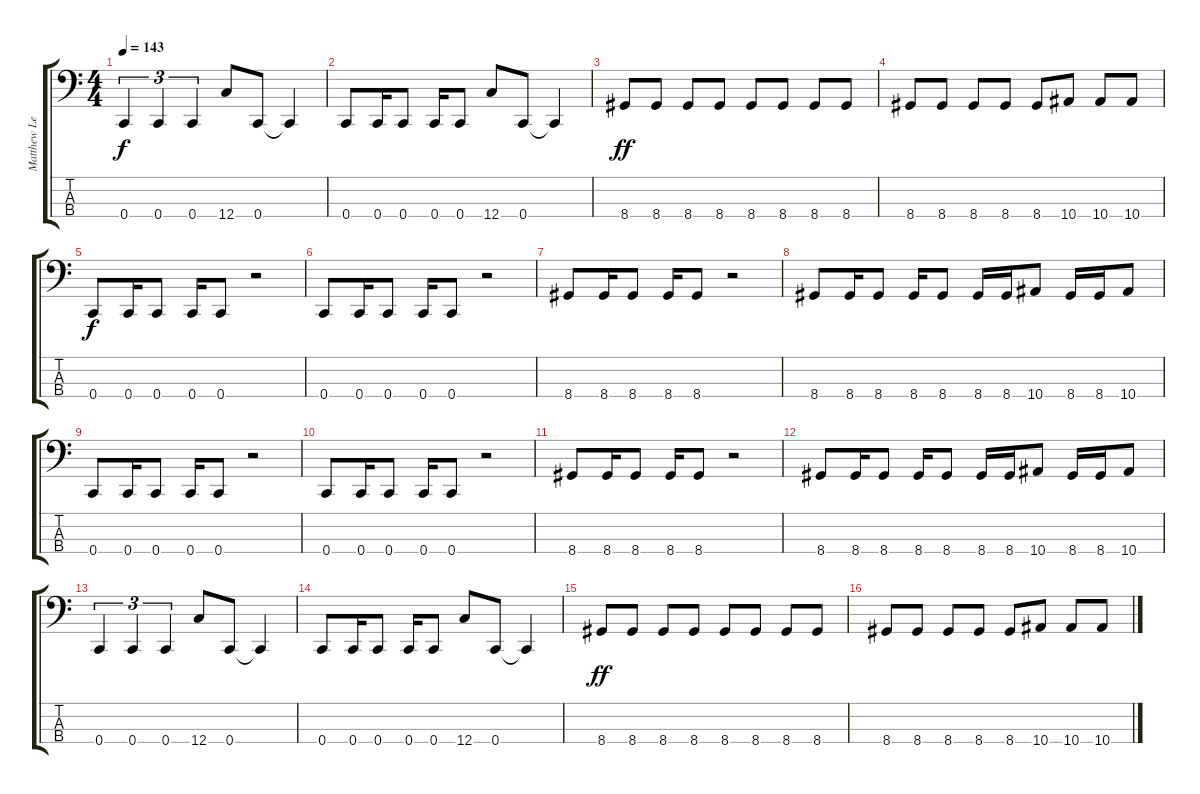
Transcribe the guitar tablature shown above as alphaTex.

\track ("Matthew Leone" "Matthew Le") {instrument electricbassfinger}
\staff {score tabs}
\tuning (F2 C2 G1 C1) {hide}
\ts (4 4)
\tempo 143
\clef f4
\ks c
0.4.4{tu (3 2) dy f} 0.4.4{tu (3 2)} 0.4.4{tu (3 2)} 12.4.8 0.4.8 0.4{t}.4 |
0.4.8 0.4.16 0.4.8 0.4.16 0.4.8 12.4.8 0.4.8 0.4{t}.4 |
8.4.8{dy ff} 8.4.8 8.4.8 8.4.8 8.4.8 8.4.8 8.4.8 8.4.8 |
8.4.8 8.4.8 8.4.8 8.4.8 8.4.8 10.4.8 10.4.8 10.4.8 |
0.4.8{dy f} 0.4.16 0.4.8 0.4.16 0.4.8 r.2 |
0.4.8 0.4.16 0.4.8 0.4.16 0.4.8 r.2 |
8.4.8 8.4.16 8.4.8 8.4.16 8.4.8 r.2 |
8.4.8 8.4.16 8.4.8 8.4.16 8.4.8 8.4.16 8.4.16 10.4.8 8.4.16 8.4.16 10.4.8 |
0.4.8 0.4.16 0.4.8 0.4.16 0.4.8 r.2 |
0.4.8 0.4.16 0.4.8 0.4.16 0.4.8 r.2 |
8.4.8 8.4.16 8.4.8 8.4.16 8.4.8 r.2 |
8.4.8 8.4.16 8.4.8 8.4.16 8.4.8 8.4.16 8.4.16 10.4.8 8.4.16 8.4.16 10.4.8 |
0.4.4{tu (3 2)} 0.4.4{tu (3 2)} 0.4.4{tu (3 2)} 12.4.8 0.4.8 0.4{t}.4 |
0.4.8 0.4.16 0.4.8 0.4.16 0.4.8 12.4.8 0.4.8 0.4{t}.4 |
8.4.8{dy ff} 8.4.8 8.4.8 8.4.8 8.4.8 8.4.8 8.4.8 8.4.8 |
8.4.8 8.4.8 8.4.8 8.4.8 8.4.8 10.4.8 10.4.8 10.4.8
